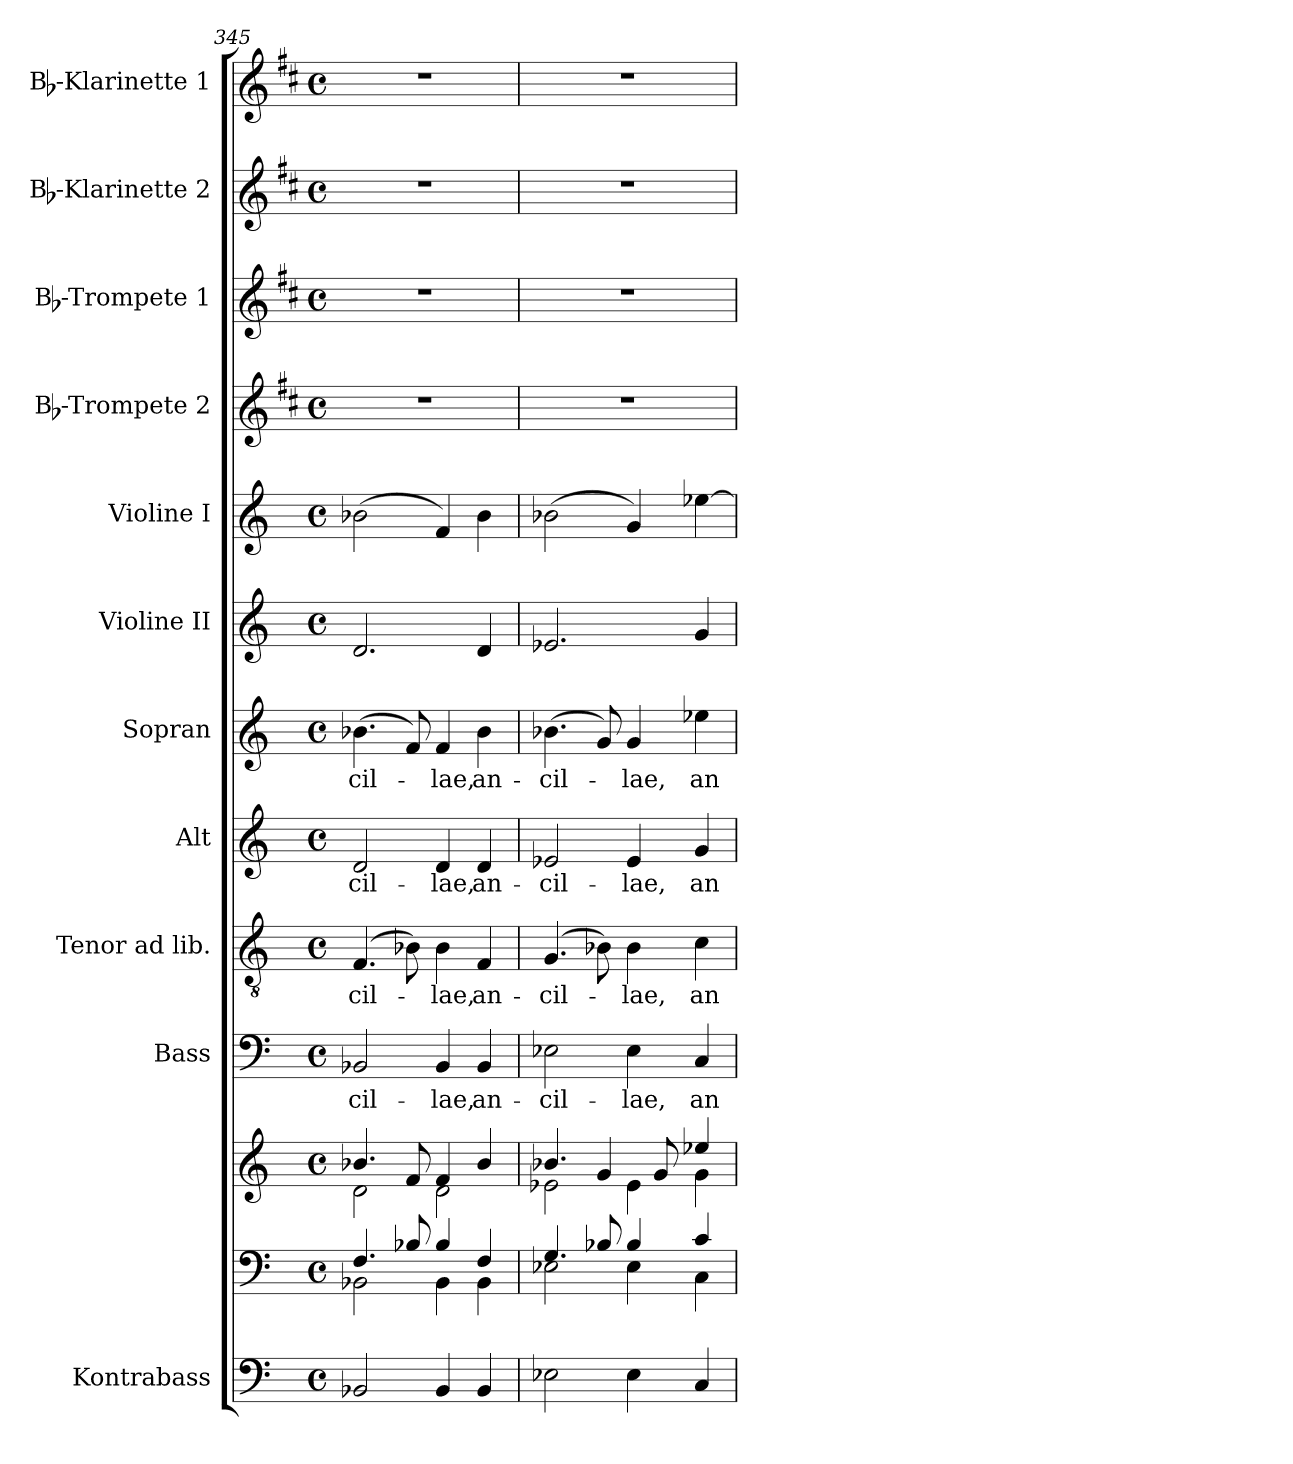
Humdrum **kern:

**kern	**kern	**kern	**kern	**text	**kern	**text	**kern	**text	**kern	**text	**kern	**kern	**kern	**kern	**kern	**kern
*part12	*part11	*part11	*part10	*part10	*part9	*part9	*part8	*part8	*part7	*part7	*part6	*part5	*part4	*part3	*part2	*part1
*staff13	*staff12	*staff11	*staff10	*staff10	*staff9	*staff9	*staff8	*staff8	*staff7	*staff7	*staff6	*staff5	*staff4	*staff3	*staff2	*staff1
*I"Kontrabass	*	*	*I"Bass	*	*I"Tenor ad lib.	*	*I"Alt	*	*I"Sopran	*	*I"Violine II	*I"Violine I	*I"Bb-Trompete 2	*I"Bb-Trompete 1	*I"Bb-Klarinette 2	*I"Bb-Klarinette 1
*I'Kb.	*	*	*I'B.	*	*I'T.	*	*I'A.	*	*I'S.	*	*I'Vl. II	*I'Vl. I	*I'Bb Trp. 2	*I'Bb Trp. 1	*I'Bb Kl. 2	*I'Bb Kl. 1
*clefF4	*clefF4	*clefG2	*clefF4	*	*clefGv2	*	*clefG2	*	*clefG2	*	*clefG2	*clefG2	*clefG2	*clefG2	*clefG2	*clefG2
*ITrd7c12	*	*	*	*	*	*	*	*	*	*	*	*	*ITrd1c2	*ITrd1c2	*ITrd1c2	*ITrd1c2
*k[]	*k[]	*k[]	*k[]	*	*k[]	*	*k[]	*	*k[]	*	*k[]	*k[]	*k[]	*k[]	*k[]	*k[]
*C:	*C:	*C:	*C:	*	*C:	*	*C:	*	*C:	*	*C:	*C:	*C:	*C:	*C:	*C:
*M4/4	*M4/4	*M4/4	*M4/4	*	*M4/4	*	*M4/4	*	*M4/4	*	*M4/4	*M4/4	*M4/4	*M4/4	*M4/4	*M4/4
*met(c)	*met(c)	*met(c)	*met(c)	*	*met(c)	*	*met(c)	*	*met(c)	*	*met(c)	*met(c)	*met(c)	*met(c)	*met(c)	*met(c)
=345	=345	=345	=345	=345	=345	=345	=345	=345	=345	=345	=345	=345	=345	=345	=345	=345
*	*^	*^	*	*	*	*	*	*	*	*	*	*	*	*	*	*
!	!	!	!	!	!	!LO:LY:b	!	!LO:LY:b	!	!LO:LY:b	!	!LO:LY:b	!	!	!	!	!	!
2BBB-X/	4.F/	2BB-X\	4.b-X/	2d\	2BB-X/	-cil-	(4.F/	-cil-	2d/	-cil-	(<4.b-X\	-cil-	2.d/	(<2b-X\	1r	1r	1r	1r
.	8B-X/	.	8f/	.	.	.	8B-X\)	.	.	.	8f/)	.	.	.	.	.	.	.
!	!	!	!	!	!	!LO:LY:b	!	!LO:LY:b	!	!LO:LY:b	!	!LO:LY:b	!	!	!	!	!	!
4BBB-/	4B-/	4BB-\	4f/	2d\	4BB-/	-lae,	4B-\	-lae,	4d/	-lae,	4f/	-lae,	.	4f/)	.	.	.	.
!	!	!	!	!	!	!LO:LY:b	!	!LO:LY:b	!	!LO:LY:b	!	!LO:LY:b	!	!	!	!	!	!
4BBB-/	4F/	4BB-\	4b-/	.	4BB-/	an-	4F/	an-	4d/	an-	4b-\	an-	4d/	4b-\	.	.	.	.
=346	=346	=346	=346	=346	=346	=346	=346	=346	=346	=346	=346	=346	=346	=346	=346	=346	=346	=346
!	!	!	!	!	!	!LO:LY:b	!	!LO:LY:b	!	!LO:LY:b	!	!LO:LY:b	!	!	!	!	!	!
2EE-X\	4.G/	2E-X\	4.b-X/	2e-X\	2E-X\	-cil-	(4.G/	-cil-	2e-X/	-cil-	(<4.b-X\	-cil-	2.e-X/	(<2b-X\	1r	1r	1r	1r
.	8B-X/	.	4g/	.	.	.	8B-X\)	.	.	.	8g/)	.	.	.	.	.	.	.
!	!	!	!	!	!	!LO:LY:b	!	!LO:LY:b	!	!LO:LY:b	!	!LO:LY:b	!	!	!	!	!	!
4EE-\	4B-/	4E-\	.	4e-\	4E-\	-lae,	4B-\	-lae,	4e-/	-lae,	4g/	-lae,	.	4g/)	.	.	.	.
.	.	.	8g/	.	.	.	.	.	.	.	.	.	.	.	.	.	.	.
!	!	!	!	!	!	!LO:LY:b	!	!LO:LY:b	!	!LO:LY:b	!	!LO:LY:b	!	!	!	!	!	!
4CC/	4c/	4C\	4ee-X/	4g\	4C/	an-	4c\	an-	4g/	an-	4ee-X\	an-	4g/	[4ee-X\	.	.	.	.
*	*v	*v	*	*	*	*	*	*	*	*	*	*	*	*	*	*	*	*
*	*	*v	*v	*	*	*	*	*	*	*	*	*	*	*	*	*	*
=	=	=	=	=	=	=	=	=	=	=	=	=	=	=	=	=
*-	*-	*-	*-	*-	*-	*-	*-	*-	*-	*-	*-	*-	*-	*-	*-	*-
